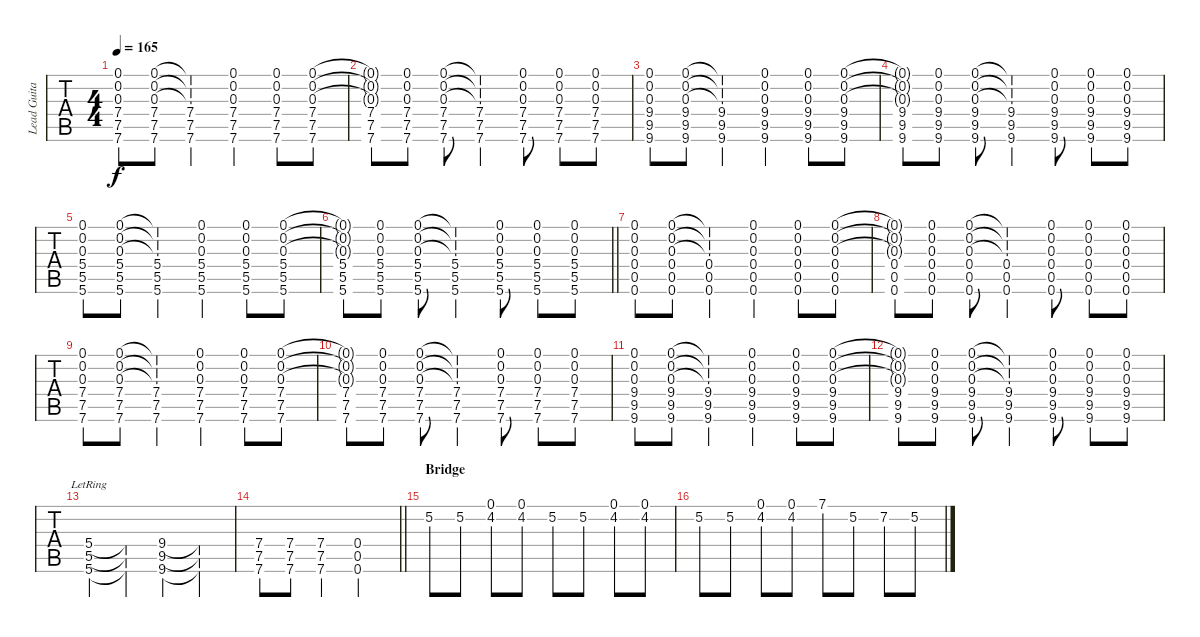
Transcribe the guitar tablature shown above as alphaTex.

\track ("Lead Guitar" "Lead Guita") {instrument overdrivenguitar}
\staff {tabs}
\tuning (D4 A3 Gb3 D3 A2 D2) {hide}
\ts (4 4)
\tempo 165
\clef g2
\ks eminor
(0.1 0.2 0.3 7.4 7.5 7.6).8{dy f} (0.1 0.2 0.3 7.4 7.5 7.6).8 (0.1{t} 0.2{t} 0.3{t} 7.4 7.5 7.6).4 (0.1 0.2 0.3 7.4 7.5 7.6).4 (0.1 0.2 0.3 7.4 7.5 7.6).8 (0.1 0.2 0.3 7.4 7.5 7.6).8 |
(0.1{t} 0.2{t} 0.3{t} 7.4 7.5 7.6).8 (0.1 0.2 0.3 7.4 7.5 7.6).8 (0.1 0.2 0.3 7.4 7.5 7.6).8 (0.1{t} 0.2{t} 0.3{t} 7.4 7.5 7.6).4 (0.1 0.2 0.3 7.4 7.5 7.6).8 (0.1 0.2 0.3 7.4 7.5 7.6).8 (0.1 0.2 0.3 7.4 7.5 7.6).8 |
(0.1 0.2 0.3 9.4 9.5 9.6).8 (0.1 0.2 0.3 9.4 9.5 9.6).8 (0.1{t} 0.2{t} 0.3{t} 9.4 9.5 9.6).4 (0.1 0.2 0.3 9.4 9.5 9.6).4 (0.1 0.2 0.3 9.4 9.5 9.6).8 (0.1 0.2 0.3 9.4 9.5 9.6).8 |
(0.1{t} 0.2{t} 0.3{t} 9.4 9.5 9.6).8 (0.1 0.2 0.3 9.4 9.5 9.6).8 (0.1 0.2 0.3 9.4 9.5 9.6).8 (0.1{t} 0.2{t} 0.3{t} 9.4 9.5 9.6).4 (0.1 0.2 0.3 9.4 9.5 9.6).8 (0.1 0.2 0.3 9.4 9.5 9.6).8 (0.1 0.2 0.3 9.4 9.5 9.6).8 |
(0.1 0.2 0.3 5.4 5.5 5.6).8 (0.1 0.2 0.3 5.4 5.5 5.6).8 (0.1{t} 0.2{t} 0.3{t} 5.4 5.5 5.6).4 (0.1 0.2 0.3 5.4 5.5 5.6).4 (0.1 0.2 0.3 5.4 5.5 5.6).8 (0.1 0.2 0.3 5.4 5.5 5.6).8 |
\barLineRight lightlight
(0.1{t} 0.2{t} 0.3{t} 5.4 5.5 5.6).8 (0.1 0.2 0.3 5.4 5.5 5.6).8 (0.1 0.2 0.3 5.4 5.5 5.6).8 (0.1{t} 0.2{t} 0.3{t} 5.4 5.5 5.6).4 (0.1 0.2 0.3 5.4 5.5 5.6).8 (0.1 0.2 0.3 5.4 5.5 5.6).8 (0.1 0.2 0.3 5.4 5.5 5.6).8 |
(0.1 0.2 0.3 0.4 0.5 0.6).8 (0.1 0.2 0.3 0.4 0.5 0.6).8 (0.1{t} 0.2{t} 0.3{t} 0.4 0.5 0.6).4 (0.1 0.2 0.3 0.4 0.5 0.6).4 (0.1 0.2 0.3 0.4 0.5 0.6).8 (0.1 0.2 0.3 0.4 0.5 0.6).8 |
(0.1{t} 0.2{t} 0.3{t} 0.4 0.5 0.6).8 (0.1 0.2 0.3 0.4 0.5 0.6).8 (0.1 0.2 0.3 0.4 0.5 0.6).8 (0.1{t} 0.2{t} 0.3{t} 0.4 0.5 0.6).4 (0.1 0.2 0.3 0.4 0.5 0.6).8 (0.1 0.2 0.3 0.4 0.5 0.6).8 (0.1 0.2 0.3 0.4 0.5 0.6).8 |
(0.1 0.2 0.3 7.4 7.5 7.6).8 (0.1 0.2 0.3 7.4 7.5 7.6).8 (0.1{t} 0.2{t} 0.3{t} 7.4 7.5 7.6).4 (0.1 0.2 0.3 7.4 7.5 7.6).4 (0.1 0.2 0.3 7.4 7.5 7.6).8 (0.1 0.2 0.3 7.4 7.5 7.6).8 |
(0.1{t} 0.2{t} 0.3{t} 7.4 7.5 7.6).8 (0.1 0.2 0.3 7.4 7.5 7.6).8 (0.1 0.2 0.3 7.4 7.5 7.6).8 (0.1{t} 0.2{t} 0.3{t} 7.4 7.5 7.6).4 (0.1 0.2 0.3 7.4 7.5 7.6).8 (0.1 0.2 0.3 7.4 7.5 7.6).8 (0.1 0.2 0.3 7.4 7.5 7.6).8 |
(0.1 0.2 0.3 9.4 9.5 9.6).8 (0.1 0.2 0.3 9.4 9.5 9.6).8 (0.1{t} 0.2{t} 0.3{t} 9.4 9.5 9.6).4 (0.1 0.2 0.3 9.4 9.5 9.6).4 (0.1 0.2 0.3 9.4 9.5 9.6).8 (0.1 0.2 0.3 9.4 9.5 9.6).8 |
(0.1{t} 0.2{t} 0.3{t} 9.4 9.5 9.6).8 (0.1 0.2 0.3 9.4 9.5 9.6).8 (0.1 0.2 0.3 9.4 9.5 9.6).8 (0.1{t} 0.2{t} 0.3{t} 9.4 9.5 9.6).4 (0.1 0.2 0.3 9.4 9.5 9.6).8 (0.1 0.2 0.3 9.4 9.5 9.6).8 (0.1 0.2 0.3 9.4 9.5 9.6).8 |
(5.4{lr} 5.5{lr} 5.6{lr}).4 (5.4{t} 5.5{t} 5.6{t}).4 (9.4 9.5 9.6).4 (9.4{t} 9.5{t} 9.6{t}).4 |
\barLineRight lightlight
(7.4 7.5 7.6).8 (7.4 7.5 7.6).8 (7.4 7.5 7.6).4 (0.4 0.5 0.6).2 |
\section ("" "Bridge")
5.2.8 5.2.8 (0.1 4.2).8 (0.1 4.2).8 5.2.8 5.2.8 (0.1 4.2).8 (0.1 4.2).8 |
5.2.8 5.2.8 (0.1 4.2).8 (0.1 4.2).8 7.1.8 5.2.8 7.2.8 5.2.8
